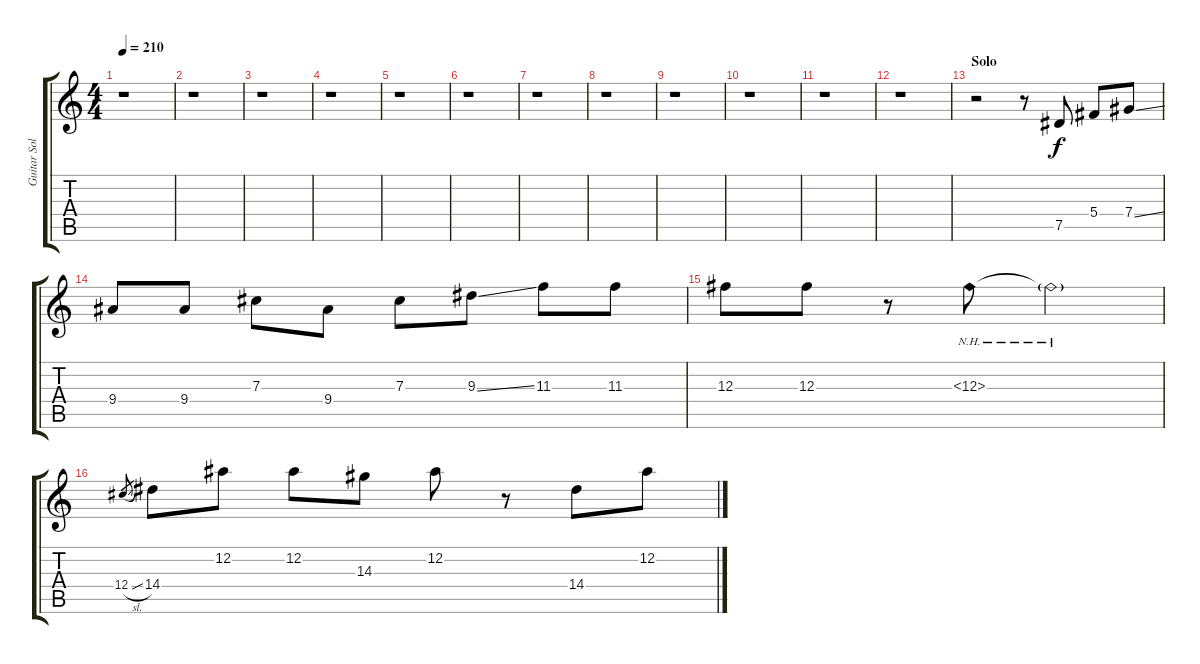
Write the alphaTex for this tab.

\track ("Guitar Solo" "Guitar Sol") {instrument overdrivenguitar}
\staff {score tabs}
\tuning (Eb4 Bb3 Gb3 Db3 Ab2 Eb2) {hide}
\ts (4 4)
\tempo 210
\clef g2
\ks c
r.1{dy f} |
r.1 |
r.1 |
r.1 |
r.1 |
r.1 |
r.1 |
r.1 |
r.1 |
r.1 |
r.1 |
r.1 |
\section ("" "Solo")
r.2 r.8 7.5.8 5.4.8 7.4{ss}.8 |
9.4.8 9.4.8 7.3.8 9.4.8 7.3.8 9.3{ss}.8 11.3.8 11.3.8 |
12.3.8 12.3.8 r.8 11.3{nh}.8 11.3{nh g t}.2 |
12.4{sl}.8{gr} 14.4.8 12.2.8 12.2.8 14.3.8 12.2.8 r.8 14.4.8 12.2.8
